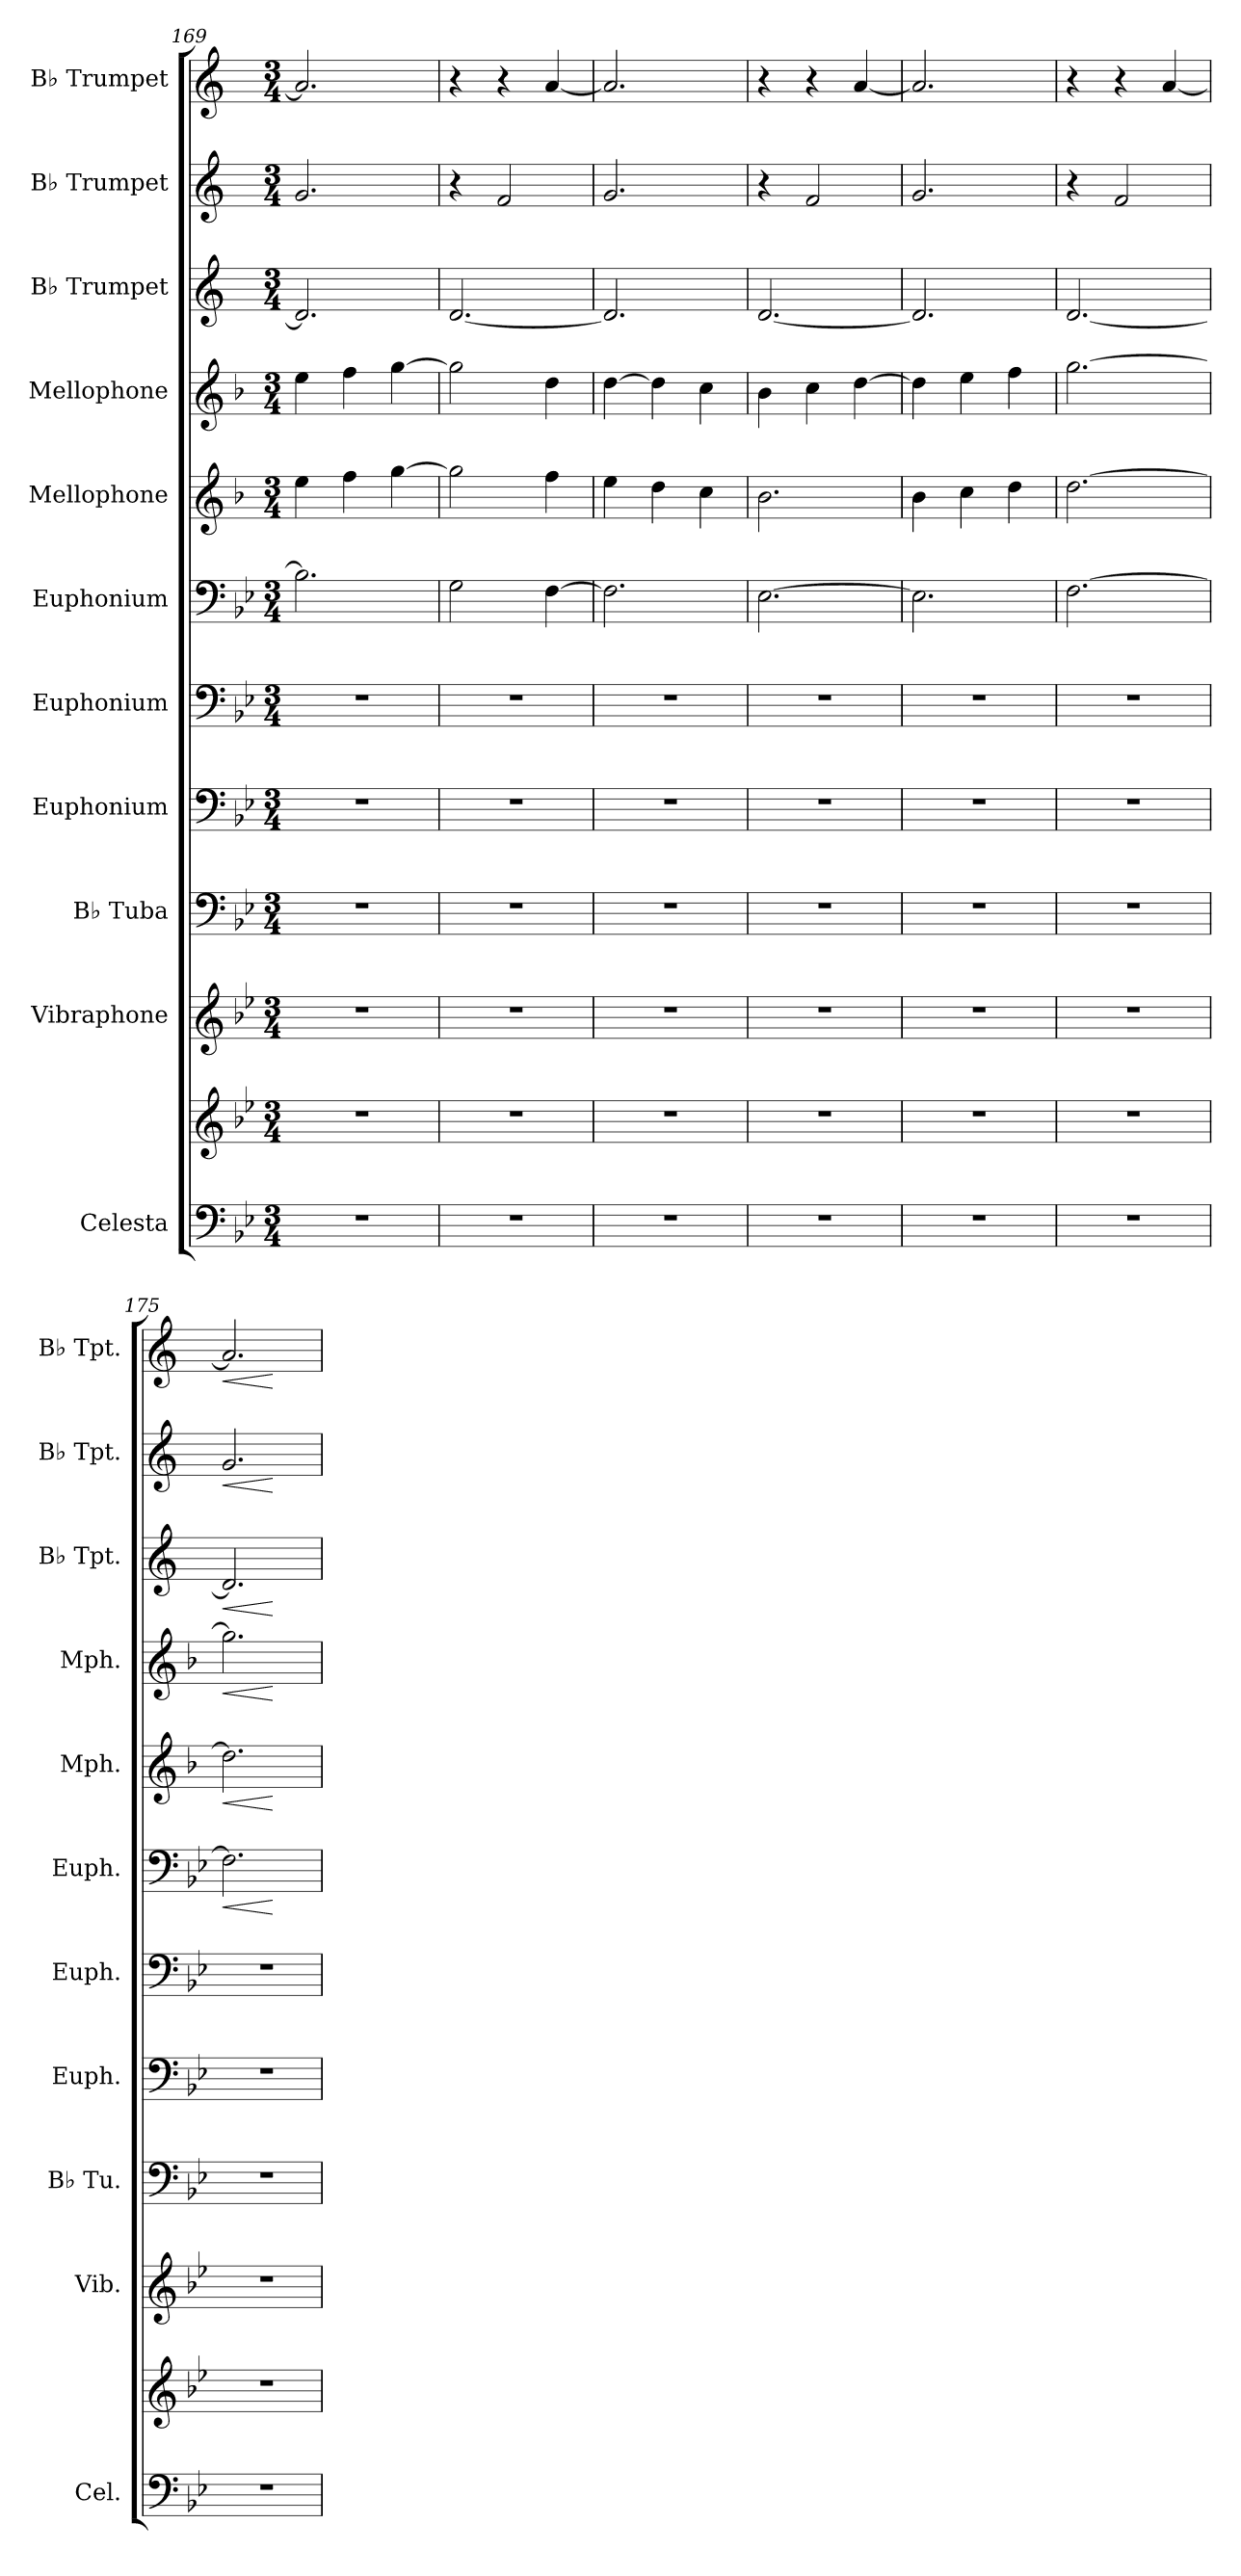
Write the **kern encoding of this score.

**kern	**kern	**kern	**kern	**kern	**kern	**kern	**dynam	**kern	**dynam	**kern	**dynam	**kern	**dynam	**kern	**dynam	**kern	**dynam
*part11	*part11	*part10	*part9	*part8	*part7	*part6	*part6	*part5	*part5	*part4	*part4	*part3	*part3	*part2	*part2	*part1	*part1
*staff12	*staff11	*staff10	*staff9	*staff8	*staff7	*staff6	*staff6	*staff5	*staff5	*staff4	*staff4	*staff3	*staff3	*staff2	*staff2	*staff1	*staff1
*I"Celesta	*	*I"Vibraphone	*I"B♭ Tuba	*I"Euphonium	*I"Euphonium	*I"Euphonium	*	*I"Mellophone	*	*I"Mellophone	*	*I"B♭ Trumpet	*	*I"B♭ Trumpet	*	*I"B♭ Trumpet	*
*I'Cel.	*	*I'Vib.	*I'B♭ Tu.	*I'Euph.	*I'Euph.	*I'Euph.	*	*I'Mph.	*	*I'Mph.	*	*I'B♭ Tpt.	*	*I'B♭ Tpt.	*	*I'B♭ Tpt.	*
*clefF4	*clefG2	*clefG2	*clefF4	*clefF4	*clefF4	*clefF4	*	*clefG2	*	*clefG2	*	*clefG2	*	*clefG2	*	*clefG2	*
*ITrd-7c-12	*ITrd-7c-12	*	*	*	*	*	*	*ITrd4c7	*	*ITrd4c7	*	*ITrd1c2	*	*ITrd1c2	*	*ITrd1c2	*
*k[b-e-]	*k[b-e-]	*k[b-e-]	*k[b-e-]	*k[b-e-]	*k[b-e-]	*k[b-e-]	*	*k[b-e-]	*	*k[b-e-]	*	*k[b-e-]	*	*k[b-e-]	*	*k[b-e-]	*
*M3/4	*M3/4	*M3/4	*M3/4	*M3/4	*M3/4	*M3/4	*	*M3/4	*	*M3/4	*	*M3/4	*	*M3/4	*	*M3/4	*
=169	=169	=169	=169	=169	=169	=169	=169	=169	=169	=169	=169	=169	=169	=169	=169	=169	=169
2.r	2.r	2.r	2.r	2.r	2.r	2.B-\]	.	4a\	.	4a\	.	2.c/]	.	2.f/	.	2.g/]	.
.	.	.	.	.	.	.	.	4b-\	.	4b-\	.	.	.	.	.	.	.
.	.	.	.	.	.	.	.	[4cc\	.	[4cc\	.	.	.	.	.	.	.
=170	=170	=170	=170	=170	=170	=170	=170	=170	=170	=170	=170	=170	=170	=170	=170	=170	=170
2.r	2.r	2.r	2.r	2.r	2.r	2G\	.	2cc\]	.	2cc\]	.	[2.c/	.	4r	.	4r	.
.	.	.	.	.	.	.	.	.	.	.	.	.	.	2e-/	.	4r	.
.	.	.	.	.	.	[4F\	.	4b-\	.	4g\	.	.	.	.	.	[4g/	.
=171	=171	=171	=171	=171	=171	=171	=171	=171	=171	=171	=171	=171	=171	=171	=171	=171	=171
2.r	2.r	2.r	2.r	2.r	2.r	2.F\]	.	4a\	.	[4g\	.	2.c/]	.	2.f/	.	2.g/]	.
.	.	.	.	.	.	.	.	4g\	.	4g\]	.	.	.	.	.	.	.
.	.	.	.	.	.	.	.	4f\	.	4f\	.	.	.	.	.	.	.
=172	=172	=172	=172	=172	=172	=172	=172	=172	=172	=172	=172	=172	=172	=172	=172	=172	=172
2.r	2.r	2.r	2.r	2.r	2.r	[2.E-\	.	2.e-\	.	4e-\	.	[2.c/	.	4r	.	4r	.
.	.	.	.	.	.	.	.	.	.	4f\	.	.	.	2e-/	.	4r	.
.	.	.	.	.	.	.	.	.	.	[4g\	.	.	.	.	.	[4g/	.
=173	=173	=173	=173	=173	=173	=173	=173	=173	=173	=173	=173	=173	=173	=173	=173	=173	=173
2.r	2.r	2.r	2.r	2.r	2.r	2.E-\]	.	4e-\	.	4g\]	.	2.c/]	.	2.f/	.	2.g/]	.
.	.	.	.	.	.	.	.	4f\	.	4a\	.	.	.	.	.	.	.
.	.	.	.	.	.	.	.	4g\	.	4b-\	.	.	.	.	.	.	.
=174	=174	=174	=174	=174	=174	=174	=174	=174	=174	=174	=174	=174	=174	=174	=174	=174	=174
2.r	2.r	2.r	2.r	2.r	2.r	[2.F\	.	[2.g\	.	[2.cc\	.	[2.c/	.	4r	.	4r	.
.	.	.	.	.	.	.	.	.	.	.	.	.	.	2e-/	.	4r	.
.	.	.	.	.	.	.	.	.	.	.	.	.	.	.	.	[4g/	.
=175	=175	=175	=175	=175	=175	=175	=175	=175	=175	=175	=175	=175	=175	=175	=175	=175	=175
!	!	!	!	!	!	!	!LO:HP:b	!	!LO:HP:b	!	!LO:HP:b	!	!LO:HP:b	!	!LO:HP:b	!	!LO:HP:b
2.r	2.r	2.r	2.r	2.r	2.r	2.F\]	<	2.g\]	<	2.cc\]	<	2.c/]	<	2.f/	<	2.g/]	<
.	.	.	.	.	.	.	[	.	[	.	[	.	[	.	[	.	[
=	=	=	=	=	=	=	=	=	=	=	=	=	=	=	=	=	=
*-	*-	*-	*-	*-	*-	*-	*-	*-	*-	*-	*-	*-	*-	*-	*-	*-	*-
